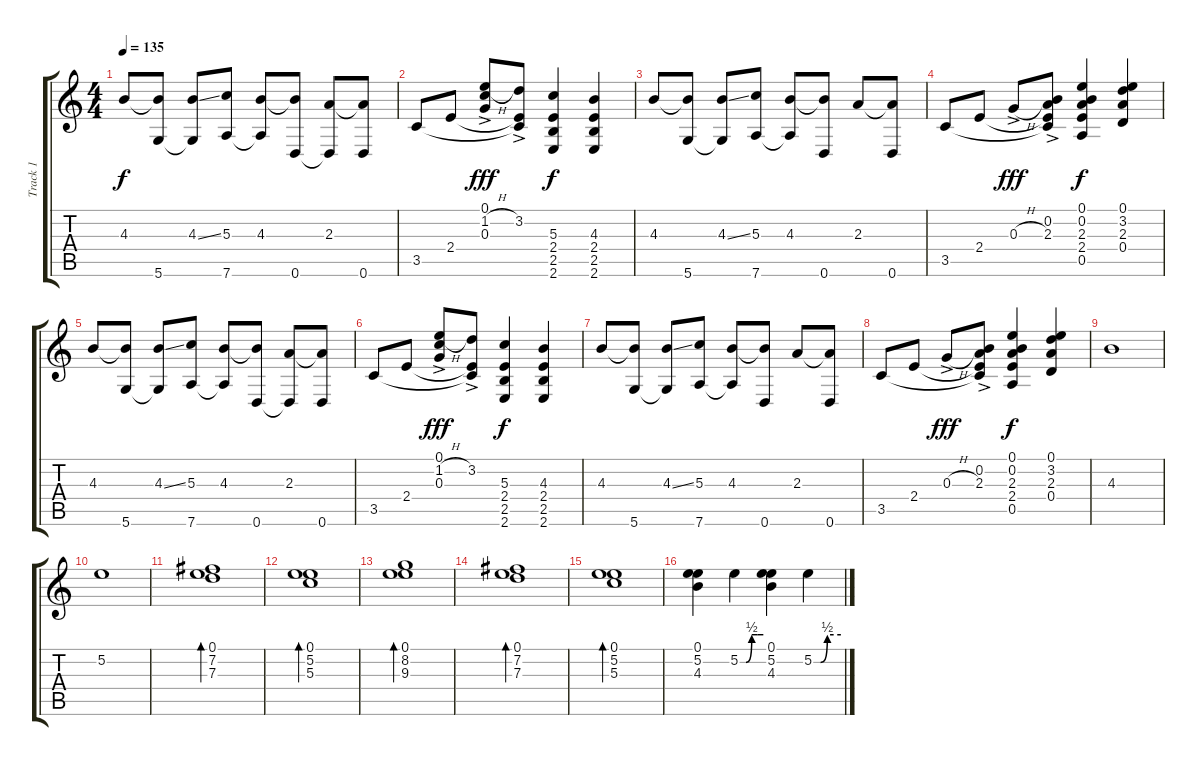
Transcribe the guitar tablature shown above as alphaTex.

\track ("Track 1" "Track 1") {instrument distortionguitar}
\staff {score tabs}
\tuning (E4 B3 G3 D3 A2 D2) {hide}
\ts (4 4)
\tempo 135
\clef g2
\ks c
4.3.8{dy f instrument distortionguitar} (4.3{t} 5.6).8 (4.3{ss} 5.6{t}).8 (5.3 7.6).8 (4.3 7.6{t}).8 (4.3{t} 0.6).8 (2.3 0.6{t}).8 (2.3{t} 0.6).8 |
3.5.8 2.4.8 (0.1{ac} 1.2{h ac} 0.3{ac}).8{dy fff} (3.2{ac} 2.4{t} 3.5{t}).8 (5.3 2.4 2.5 2.6).4{dy f} (4.3 2.4 2.5 2.6).4 |
4.3.8 (4.3{t} 5.6).8 (4.3{ss} 5.6{t}).8 (5.3 7.6).8 (4.3 7.6{t}).8 (4.3{t} 0.6).8 2.3.8 (2.3{t} 0.6).8 |
3.5.8 2.4.8 0.3{h ac}.8{dy fff} (0.2{ac} 2.3{ac} 2.4{t} 3.5{t}).8 (0.1 0.2 2.3 2.4 0.5).4{dy f} (0.1 3.2 2.3 0.4).4 |
4.3.8 (4.3{t} 5.6).8 (4.3{ss} 5.6{t}).8 (5.3 7.6).8 (4.3 7.6{t}).8 (4.3{t} 0.6).8 (2.3 0.6{t}).8 (2.3{t} 0.6).8 |
3.5.8 2.4.8 (0.1{ac} 1.2{h ac} 0.3{ac}).8{dy fff} (3.2{ac} 2.4{t} 3.5{t}).8 (5.3 2.4 2.5 2.6).4{dy f} (4.3 2.4 2.5 2.6).4 |
4.3.8 (4.3{t} 5.6).8 (4.3{ss} 5.6{t}).8 (5.3 7.6).8 (4.3 7.6{t}).8 (4.3{t} 0.6).8 2.3.8 (2.3{t} 0.6).8 |
3.5.8 2.4.8 0.3{h ac}.8{dy fff} (0.2{ac} 2.3{ac} 2.4{t} 3.5{t}).8 (0.1 0.2 2.3 2.4 0.5).4{dy f} (0.1 3.2 2.3 0.4).4 |
4.3.1{instrument electricguitarmuted} |
5.2.1 |
(0.1 7.2 7.3).1{bd 240} |
(0.1 5.2 5.3).1{bd 240} |
(0.1 8.2 9.3).1{bd 240} |
(0.1 7.2 7.3).1{bd 240} |
(0.1 5.2 5.3).1{bd 240} |
(0.1 5.2 4.3).4{instrument distortionguitar} 5.2{be (custom 0 0 15 0 30 2 45 2 60 2)}.4 (0.1 5.2 4.3).4 5.2{be (custom 0 0 15 0 30 2 60 2)}.4
